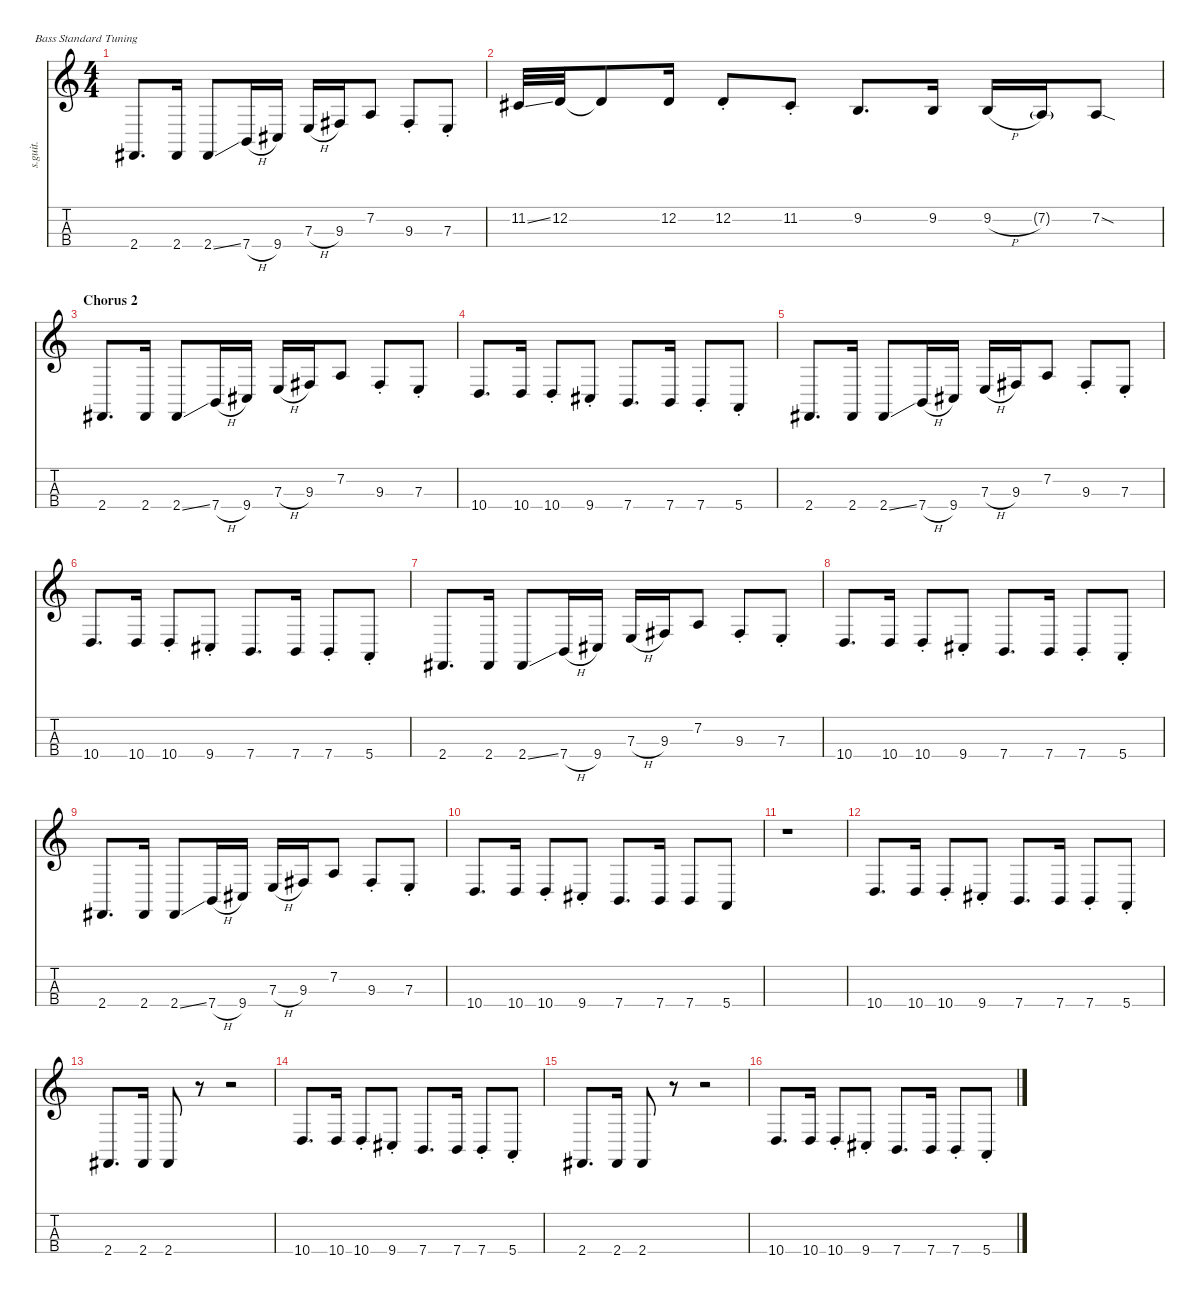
\defaultSystemsLayout 4
\hideDynamics
\bracketExtendMode nobrackets
\track ("Nick O'Malley" "s.guit.") {instrument electricbasspick}
\staff {score tabs}
\tuning (G2 D2 A1 E1)
\ts (4 4)
\tempo (97 hide)
\clef g2
\ks c
2.4{acc #}.8{d lyrics (0 "") lyrics (1 "") lyrics (2 "") lyrics (3 "") lyrics (4 "") dy f} 2.4{acc #}.16{lyrics (0 "") lyrics (1 "") lyrics (2 "") lyrics (3 "") lyrics (4 "")} 2.4{ss acc #}.8{lyrics (0 "") lyrics (1 "") lyrics (2 "") lyrics (3 "") lyrics (4 "")} 7.4{h}.16{lyrics (0 "") lyrics (1 "") lyrics (2 "") lyrics (3 "") lyrics (4 "")} 9.4{acc #}.16{lyrics (0 "") lyrics (1 "") lyrics (2 "") lyrics (3 "") lyrics (4 "")} 7.3{h}.16{lyrics (0 "") lyrics (1 "") lyrics (2 "") lyrics (3 "") lyrics (4 "")} 9.3{acc #}.16{lyrics (0 "") lyrics (1 "") lyrics (2 "") lyrics (3 "") lyrics (4 "")} 7.2.8{lyrics (0 "") lyrics (1 "") lyrics (2 "") lyrics (3 "") lyrics (4 "")} 9.3{st acc #}.8{lyrics (0 "") lyrics (1 "") lyrics (2 "") lyrics (3 "") lyrics (4 "")} 7.3{st}.8{lyrics (0 "") lyrics (1 "") lyrics (2 "") lyrics (3 "") lyrics (4 "")} |
11.2{ss acc #}.32{lyrics (0 "") lyrics (1 "") lyrics (2 "") lyrics (3 "") lyrics (4 "")} 12.2.32{lyrics (0 "") lyrics (1 "") lyrics (2 "") lyrics (3 "") lyrics (4 "")} 12.2{t}.8{lyrics (0 "") lyrics (1 "") lyrics (2 "") lyrics (3 "") lyrics (4 "")} 12.2.16{lyrics (0 "") lyrics (1 "") lyrics (2 "") lyrics (3 "") lyrics (4 "")} 12.2{st}.8{lyrics (0 "") lyrics (1 "") lyrics (2 "") lyrics (3 "") lyrics (4 "")} 11.2{st acc #}.8{lyrics (0 "") lyrics (1 "") lyrics (2 "") lyrics (3 "") lyrics (4 "")} 9.2.8{d lyrics (0 "") lyrics (1 "") lyrics (2 "") lyrics (3 "") lyrics (4 "")} 9.2.16{lyrics (0 "") lyrics (1 "") lyrics (2 "") lyrics (3 "") lyrics (4 "")} 9.2{h}.16{lyrics (0 "") lyrics (1 "") lyrics (2 "") lyrics (3 "") lyrics (4 "")} 7.2{g}.16{lyrics (0 "") lyrics (1 "") lyrics (2 "") lyrics (3 "") lyrics (4 "") dy mp} 7.2{sod}.8{lyrics (0 "") lyrics (1 "") lyrics (2 "") lyrics (3 "") lyrics (4 "") dy f} |
\section ("" "Chorus 2")
2.4{acc #}.8{d lyrics (0 "") lyrics (1 "") lyrics (2 "") lyrics (3 "") lyrics (4 "")} 2.4{acc #}.16{lyrics (0 "") lyrics (1 "") lyrics (2 "") lyrics (3 "") lyrics (4 "")} 2.4{ss acc #}.8{lyrics (0 "") lyrics (1 "") lyrics (2 "") lyrics (3 "") lyrics (4 "")} 7.4{h}.16{lyrics (0 "") lyrics (1 "") lyrics (2 "") lyrics (3 "") lyrics (4 "")} 9.4{acc #}.16{lyrics (0 "") lyrics (1 "") lyrics (2 "") lyrics (3 "") lyrics (4 "")} 7.3{h}.16{lyrics (0 "") lyrics (1 "") lyrics (2 "") lyrics (3 "") lyrics (4 "")} 9.3{acc #}.16{lyrics (0 "") lyrics (1 "") lyrics (2 "") lyrics (3 "") lyrics (4 "")} 7.2.8{lyrics (0 "") lyrics (1 "") lyrics (2 "") lyrics (3 "") lyrics (4 "")} 9.3{st acc #}.8{lyrics (0 "") lyrics (1 "") lyrics (2 "") lyrics (3 "") lyrics (4 "")} 7.3{st}.8{lyrics (0 "") lyrics (1 "") lyrics (2 "") lyrics (3 "") lyrics (4 "")} |
10.4.8{d lyrics (0 "") lyrics (1 "") lyrics (2 "") lyrics (3 "") lyrics (4 "")} 10.4.16{lyrics (0 "") lyrics (1 "") lyrics (2 "") lyrics (3 "") lyrics (4 "")} 10.4{st}.8{lyrics (0 "") lyrics (1 "") lyrics (2 "") lyrics (3 "") lyrics (4 "")} 9.4{st acc #}.8{lyrics (0 "") lyrics (1 "") lyrics (2 "") lyrics (3 "") lyrics (4 "")} 7.4.8{d lyrics (0 "") lyrics (1 "") lyrics (2 "") lyrics (3 "") lyrics (4 "")} 7.4.16{lyrics (0 "") lyrics (1 "") lyrics (2 "") lyrics (3 "") lyrics (4 "")} 7.4{st}.8{lyrics (0 "") lyrics (1 "") lyrics (2 "") lyrics (3 "") lyrics (4 "")} 5.4{st}.8{lyrics (0 "") lyrics (1 "") lyrics (2 "") lyrics (3 "") lyrics (4 "")} |
2.4{acc #}.8{d lyrics (0 "") lyrics (1 "") lyrics (2 "") lyrics (3 "") lyrics (4 "")} 2.4{acc #}.16{lyrics (0 "") lyrics (1 "") lyrics (2 "") lyrics (3 "") lyrics (4 "")} 2.4{ss acc #}.8{lyrics (0 "") lyrics (1 "") lyrics (2 "") lyrics (3 "") lyrics (4 "")} 7.4{h}.16{lyrics (0 "") lyrics (1 "") lyrics (2 "") lyrics (3 "") lyrics (4 "")} 9.4{acc #}.16{lyrics (0 "") lyrics (1 "") lyrics (2 "") lyrics (3 "") lyrics (4 "")} 7.3{h}.16{lyrics (0 "") lyrics (1 "") lyrics (2 "") lyrics (3 "") lyrics (4 "")} 9.3{acc #}.16{lyrics (0 "") lyrics (1 "") lyrics (2 "") lyrics (3 "") lyrics (4 "")} 7.2.8{lyrics (0 "") lyrics (1 "") lyrics (2 "") lyrics (3 "") lyrics (4 "")} 9.3{st acc #}.8{lyrics (0 "") lyrics (1 "") lyrics (2 "") lyrics (3 "") lyrics (4 "")} 7.3{st}.8{lyrics (0 "") lyrics (1 "") lyrics (2 "") lyrics (3 "") lyrics (4 "")} |
10.4.8{d lyrics (0 "") lyrics (1 "") lyrics (2 "") lyrics (3 "") lyrics (4 "")} 10.4.16{lyrics (0 "") lyrics (1 "") lyrics (2 "") lyrics (3 "") lyrics (4 "")} 10.4{st}.8{lyrics (0 "") lyrics (1 "") lyrics (2 "") lyrics (3 "") lyrics (4 "")} 9.4{st acc #}.8{lyrics (0 "") lyrics (1 "") lyrics (2 "") lyrics (3 "") lyrics (4 "")} 7.4.8{d lyrics (0 "") lyrics (1 "") lyrics (2 "") lyrics (3 "") lyrics (4 "")} 7.4.16{lyrics (0 "") lyrics (1 "") lyrics (2 "") lyrics (3 "") lyrics (4 "")} 7.4{st}.8{lyrics (0 "") lyrics (1 "") lyrics (2 "") lyrics (3 "") lyrics (4 "")} 5.4{st}.8{lyrics (0 "") lyrics (1 "") lyrics (2 "") lyrics (3 "") lyrics (4 "")} |
2.4{acc #}.8{d lyrics (0 "") lyrics (1 "") lyrics (2 "") lyrics (3 "") lyrics (4 "")} 2.4{acc #}.16{lyrics (0 "") lyrics (1 "") lyrics (2 "") lyrics (3 "") lyrics (4 "")} 2.4{ss acc #}.8{lyrics (0 "") lyrics (1 "") lyrics (2 "") lyrics (3 "") lyrics (4 "")} 7.4{h}.16{lyrics (0 "") lyrics (1 "") lyrics (2 "") lyrics (3 "") lyrics (4 "")} 9.4{acc #}.16{lyrics (0 "") lyrics (1 "") lyrics (2 "") lyrics (3 "") lyrics (4 "")} 7.3{h}.16{lyrics (0 "") lyrics (1 "") lyrics (2 "") lyrics (3 "") lyrics (4 "")} 9.3{acc #}.16{lyrics (0 "") lyrics (1 "") lyrics (2 "") lyrics (3 "") lyrics (4 "")} 7.2.8{lyrics (0 "") lyrics (1 "") lyrics (2 "") lyrics (3 "") lyrics (4 "")} 9.3{st acc #}.8{lyrics (0 "") lyrics (1 "") lyrics (2 "") lyrics (3 "") lyrics (4 "")} 7.3{st}.8{lyrics (0 "") lyrics (1 "") lyrics (2 "") lyrics (3 "") lyrics (4 "")} |
10.4.8{d lyrics (0 "") lyrics (1 "") lyrics (2 "") lyrics (3 "") lyrics (4 "")} 10.4.16{lyrics (0 "") lyrics (1 "") lyrics (2 "") lyrics (3 "") lyrics (4 "")} 10.4{st}.8{lyrics (0 "") lyrics (1 "") lyrics (2 "") lyrics (3 "") lyrics (4 "")} 9.4{st acc #}.8{lyrics (0 "") lyrics (1 "") lyrics (2 "") lyrics (3 "") lyrics (4 "")} 7.4.8{d lyrics (0 "") lyrics (1 "") lyrics (2 "") lyrics (3 "") lyrics (4 "")} 7.4.16{lyrics (0 "") lyrics (1 "") lyrics (2 "") lyrics (3 "") lyrics (4 "")} 7.4{st}.8{lyrics (0 "") lyrics (1 "") lyrics (2 "") lyrics (3 "") lyrics (4 "")} 5.4{st}.8{lyrics (0 "") lyrics (1 "") lyrics (2 "") lyrics (3 "") lyrics (4 "")} |
2.4{acc #}.8{d lyrics (0 "") lyrics (1 "") lyrics (2 "") lyrics (3 "") lyrics (4 "")} 2.4{acc #}.16{lyrics (0 "") lyrics (1 "") lyrics (2 "") lyrics (3 "") lyrics (4 "")} 2.4{ss acc #}.8{lyrics (0 "") lyrics (1 "") lyrics (2 "") lyrics (3 "") lyrics (4 "")} 7.4{h}.16{lyrics (0 "") lyrics (1 "") lyrics (2 "") lyrics (3 "") lyrics (4 "")} 9.4{acc #}.16{lyrics (0 "") lyrics (1 "") lyrics (2 "") lyrics (3 "") lyrics (4 "")} 7.3{h}.16{lyrics (0 "") lyrics (1 "") lyrics (2 "") lyrics (3 "") lyrics (4 "")} 9.3{acc #}.16{lyrics (0 "") lyrics (1 "") lyrics (2 "") lyrics (3 "") lyrics (4 "")} 7.2.8{lyrics (0 "") lyrics (1 "") lyrics (2 "") lyrics (3 "") lyrics (4 "")} 9.3{st acc #}.8{lyrics (0 "") lyrics (1 "") lyrics (2 "") lyrics (3 "") lyrics (4 "")} 7.3{st}.8{lyrics (0 "") lyrics (1 "") lyrics (2 "") lyrics (3 "") lyrics (4 "")} |
10.4.8{d lyrics (0 "") lyrics (1 "") lyrics (2 "") lyrics (3 "") lyrics (4 "")} 10.4.16{lyrics (0 "") lyrics (1 "") lyrics (2 "") lyrics (3 "") lyrics (4 "")} 10.4{st}.8{lyrics (0 "") lyrics (1 "") lyrics (2 "") lyrics (3 "") lyrics (4 "")} 9.4{st acc #}.8{lyrics (0 "") lyrics (1 "") lyrics (2 "") lyrics (3 "") lyrics (4 "")} 7.4.8{d lyrics (0 "") lyrics (1 "") lyrics (2 "") lyrics (3 "") lyrics (4 "")} 7.4.16{lyrics (0 "") lyrics (1 "") lyrics (2 "") lyrics (3 "") lyrics (4 "")} 7.4.8{lyrics (0 "") lyrics (1 "") lyrics (2 "") lyrics (3 "") lyrics (4 "")} 5.4.8{lyrics (0 "") lyrics (1 "") lyrics (2 "") lyrics (3 "") lyrics (4 "")} |
r.1 |
10.4.8{d lyrics (0 "") lyrics (1 "") lyrics (2 "") lyrics (3 "") lyrics (4 "")} 10.4.16{lyrics (0 "") lyrics (1 "") lyrics (2 "") lyrics (3 "") lyrics (4 "")} 10.4{st}.8{lyrics (0 "") lyrics (1 "") lyrics (2 "") lyrics (3 "") lyrics (4 "")} 9.4{st acc #}.8{lyrics (0 "") lyrics (1 "") lyrics (2 "") lyrics (3 "") lyrics (4 "")} 7.4.8{d lyrics (0 "") lyrics (1 "") lyrics (2 "") lyrics (3 "") lyrics (4 "")} 7.4.16{lyrics (0 "") lyrics (1 "") lyrics (2 "") lyrics (3 "") lyrics (4 "")} 7.4{st}.8{lyrics (0 "") lyrics (1 "") lyrics (2 "") lyrics (3 "") lyrics (4 "")} 5.4{st}.8{lyrics (0 "") lyrics (1 "") lyrics (2 "") lyrics (3 "") lyrics (4 "")} |
2.4{acc #}.8{d lyrics (0 "") lyrics (1 "") lyrics (2 "") lyrics (3 "") lyrics (4 "")} 2.4{acc #}.16{lyrics (0 "") lyrics (1 "") lyrics (2 "") lyrics (3 "") lyrics (4 "")} 2.4{acc #}.8{lyrics (0 "") lyrics (1 "") lyrics (2 "") lyrics (3 "") lyrics (4 "")} r.8 r.2 |
10.4.8{d lyrics (0 "") lyrics (1 "") lyrics (2 "") lyrics (3 "") lyrics (4 "")} 10.4.16{lyrics (0 "") lyrics (1 "") lyrics (2 "") lyrics (3 "") lyrics (4 "")} 10.4{st}.8{lyrics (0 "") lyrics (1 "") lyrics (2 "") lyrics (3 "") lyrics (4 "")} 9.4{st acc #}.8{lyrics (0 "") lyrics (1 "") lyrics (2 "") lyrics (3 "") lyrics (4 "")} 7.4.8{d lyrics (0 "") lyrics (1 "") lyrics (2 "") lyrics (3 "") lyrics (4 "")} 7.4.16{lyrics (0 "") lyrics (1 "") lyrics (2 "") lyrics (3 "") lyrics (4 "")} 7.4{st}.8{lyrics (0 "") lyrics (1 "") lyrics (2 "") lyrics (3 "") lyrics (4 "")} 5.4{st}.8{lyrics (0 "") lyrics (1 "") lyrics (2 "") lyrics (3 "") lyrics (4 "")} |
2.4{acc #}.8{d lyrics (0 "") lyrics (1 "") lyrics (2 "") lyrics (3 "") lyrics (4 "")} 2.4{acc #}.16{lyrics (0 "") lyrics (1 "") lyrics (2 "") lyrics (3 "") lyrics (4 "")} 2.4{acc #}.8{lyrics (0 "") lyrics (1 "") lyrics (2 "") lyrics (3 "") lyrics (4 "")} r.8 r.2 |
10.4.8{d lyrics (0 "") lyrics (1 "") lyrics (2 "") lyrics (3 "") lyrics (4 "")} 10.4.16{lyrics (0 "") lyrics (1 "") lyrics (2 "") lyrics (3 "") lyrics (4 "")} 10.4{st}.8{lyrics (0 "") lyrics (1 "") lyrics (2 "") lyrics (3 "") lyrics (4 "")} 9.4{st acc #}.8{lyrics (0 "") lyrics (1 "") lyrics (2 "") lyrics (3 "") lyrics (4 "")} 7.4.8{d lyrics (0 "") lyrics (1 "") lyrics (2 "") lyrics (3 "") lyrics (4 "")} 7.4.16{lyrics (0 "") lyrics (1 "") lyrics (2 "") lyrics (3 "") lyrics (4 "")} 7.4{st}.8{lyrics (0 "") lyrics (1 "") lyrics (2 "") lyrics (3 "") lyrics (4 "")} 5.4{st}.8{lyrics (0 "") lyrics (1 "") lyrics (2 "") lyrics (3 "") lyrics (4 "")}
